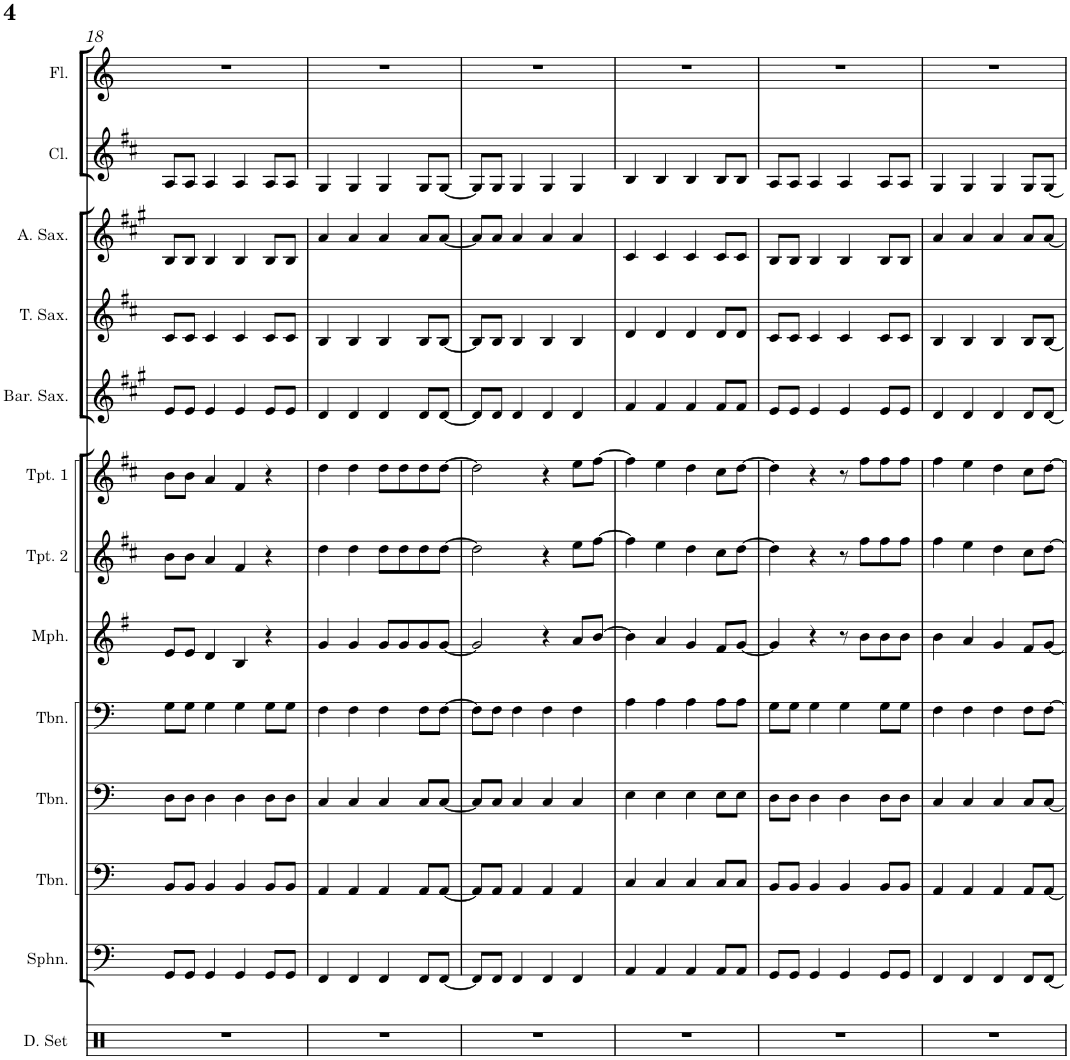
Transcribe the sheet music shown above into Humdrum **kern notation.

**kern	**kern	**kern	**kern	**kern	**kern	**kern	**kern	**kern	**kern	**kern	**kern	**kern
*part13	*part12	*part11	*part10	*part9	*part8	*part7	*part6	*part5	*part4	*part3	*part2	*part1
*staff13	*staff12	*staff11	*staff10	*staff9	*staff8	*staff7	*staff6	*staff5	*staff4	*staff3	*staff2	*staff1
*I"Drumset	*I"Sousaphone	*I"Trombone	*I"Trombone	*I"Trombone	*I"Mellophone	*I"Trumpet 2	*I"Trumpet 1	*I"Baritone Sax	*I"Tenor Sax	*I"Alto Sax	*I"Clarinet	*I"Flute
*I'D. Set	*I'Sphn.	*I'Tbn.	*I'Tbn.	*I'Tbn.	*I'Mph.	*I'Tpt. 2	*I'Tpt. 1	*I'Bar. Sax.	*I'T. Sax.	*I'A. Sax.	*I'Cl.	*I'Fl.
!!LO:PB:g=z
*clefX	*clefF4	*clefF4	*clefF4	*clefF4	*clefG2	*clefG2	*clefG2	*clefG2	*clefG2	*clefG2	*clefG2	*clefG2
*	*	*	*	*	*Trd4c7	*Trd1c2	*Trd1c2	*Trd12c21	*Trd8c14	*Trd5c9	*Trd1c2	*
*k[]	*k[]	*k[]	*k[]	*k[]	*k[f#]	*k[f#c#]	*k[f#c#]	*k[f#c#g#]	*k[f#c#]	*k[f#c#g#]	*k[f#c#]	*k[]
*M4/4	*M4/4	*M4/4	*M4/4	*M4/4	*M4/4	*M4/4	*M4/4	*M4/4	*M4/4	*M4/4	*M4/4	*M4/4
=18	=18	=18	=18	=18	=18	=18	=18	=18	=18	=18	=18	=18
1r	8GG/L	8BB/L	8D\L	8G\L	8e/L	8b\L	8b\L	8e/L	8c#/L	8B/L	8A/L	1r
.	8GG/J	8BB/J	8D\J	8G\J	8e/J	8b\J	8b\J	8e/J	8c#/J	8B/J	8A/J	.
.	4GG/	4BB/	4D\	4G\	4d/	4a/	4a/	4e/	4c#/	4B/	4A/	.
.	4GG/	4BB/	4D\	4G\	4B/	4f#/	4f#/	4e/	4c#/	4B/	4A/	.
.	8GG/L	8BB/L	8D\L	8G\L	4r	4r	4r	8e/L	8c#/L	8B/L	8A/L	.
.	8GG/J	8BB/J	8D\J	8G\J	.	.	.	8e/J	8c#/J	8B/J	8A/J	.
=19	=19	=19	=19	=19	=19	=19	=19	=19	=19	=19	=19	=19
1r	4FF/	4AA/	4C/	4F\	4g/	4dd\	4dd\	4d/	4B/	4a/	4G/	1r
.	4FF/	4AA/	4C/	4F\	4g/	4dd\	4dd\	4d/	4B/	4a/	4G/	.
.	4FF/	4AA/	4C/	4F\	8g/L	8dd\L	8dd\L	4d/	4B/	4a/	4G/	.
.	.	.	.	.	8g/	8dd\	8dd\	.	.	.	.	.
.	8FF/L	8AA/L	8C/L	8F\L	8g/	8dd\	8dd\	8d/L	8B/L	8a/L	8G/L	.
.	[8FF/J	[8AA/J	[8C/J	[8F\J	[8g/J	[8dd\J	[8dd\J	[8d/J	[8B/J	[8a/J	[8G/J	.
=20	=20	=20	=20	=20	=20	=20	=20	=20	=20	=20	=20	=20
1r	8FF/L]	8AA/L]	8C/L]	8F\L]	2g/]	2dd\]	2dd\]	8d/L]	8B/L]	8a/L]	8G/L]	1r
.	8FF/J	8AA/J	8C/J	8F\J	.	.	.	8d/J	8B/J	8a/J	8G/J	.
.	4FF/	4AA/	4C/	4F\	.	.	.	4d/	4B/	4a/	4G/	.
.	4FF/	4AA/	4C/	4F\	4r	4r	4r	4d/	4B/	4a/	4G/	.
.	4FF/	4AA/	4C/	4F\	8a/L	8ee\L	8ee\L	4d/	4B/	4a/	4G/	.
.	.	.	.	.	[8b/J	[8ff#\J	[8ff#\J	.	.	.	.	.
=21	=21	=21	=21	=21	=21	=21	=21	=21	=21	=21	=21	=21
1r	4AA/	4C/	4E\	4A\	4b\]	4ff#\]	4ff#\]	4f#/	4d/	4c#/	4B/	1r
.	4AA/	4C/	4E\	4A\	4a/	4ee\	4ee\	4f#/	4d/	4c#/	4B/	.
.	4AA/	4C/	4E\	4A\	4g/	4dd\	4dd\	4f#/	4d/	4c#/	4B/	.
.	8AA/L	8C/L	8E\L	8A\L	8f#/L	8cc#\L	8cc#\L	8f#/L	8d/L	8c#/L	8B/L	.
.	8AA/J	8C/J	8E\J	8A\J	[8g/J	[8dd\J	[8dd\J	8f#/J	8d/J	8c#/J	8B/J	.
=22	=22	=22	=22	=22	=22	=22	=22	=22	=22	=22	=22	=22
1r	8GG/L	8BB/L	8D\L	8G\L	4g/]	4dd\]	4dd\]	8e/L	8c#/L	8B/L	8A/L	1r
.	8GG/J	8BB/J	8D\J	8G\J	.	.	.	8e/J	8c#/J	8B/J	8A/J	.
.	4GG/	4BB/	4D\	4G\	4r	4r	4r	4e/	4c#/	4B/	4A/	.
.	4GG/	4BB/	4D\	4G\	8r	8r	8r	4e/	4c#/	4B/	4A/	.
.	.	.	.	.	8b\L	8ff#\L	8ff#\L	.	.	.	.	.
.	8GG/L	8BB/L	8D\L	8G\L	8b\	8ff#\	8ff#\	8e/L	8c#/L	8B/L	8A/L	.
.	8GG/J	8BB/J	8D\J	8G\J	8b\J	8ff#\J	8ff#\J	8e/J	8c#/J	8B/J	8A/J	.
=23	=23	=23	=23	=23	=23	=23	=23	=23	=23	=23	=23	=23
1r	4FF/	4AA/	4C/	4F\	4b\	4ff#\	4ff#\	4d/	4B/	4a/	4G/	1r
.	4FF/	4AA/	4C/	4F\	4a/	4ee\	4ee\	4d/	4B/	4a/	4G/	.
.	4FF/	4AA/	4C/	4F\	4g/	4dd\	4dd\	4d/	4B/	4a/	4G/	.
.	8FF/L	8AA/L	8C/L	8F\L	8f#/L	8cc#\L	8cc#\L	8d/L	8B/L	8a/L	8G/L	.
.	[8FF/J	[8AA/J	[8C/J	[8F\J	[8g/J	[8dd\J	[8dd\J	[8d/J	[8B/J	[8a/J	[8G/J	.
=	=	=	=	=	=	=	=	=	=	=	=	=
*-	*-	*-	*-	*-	*-	*-	*-	*-	*-	*-	*-	*-
